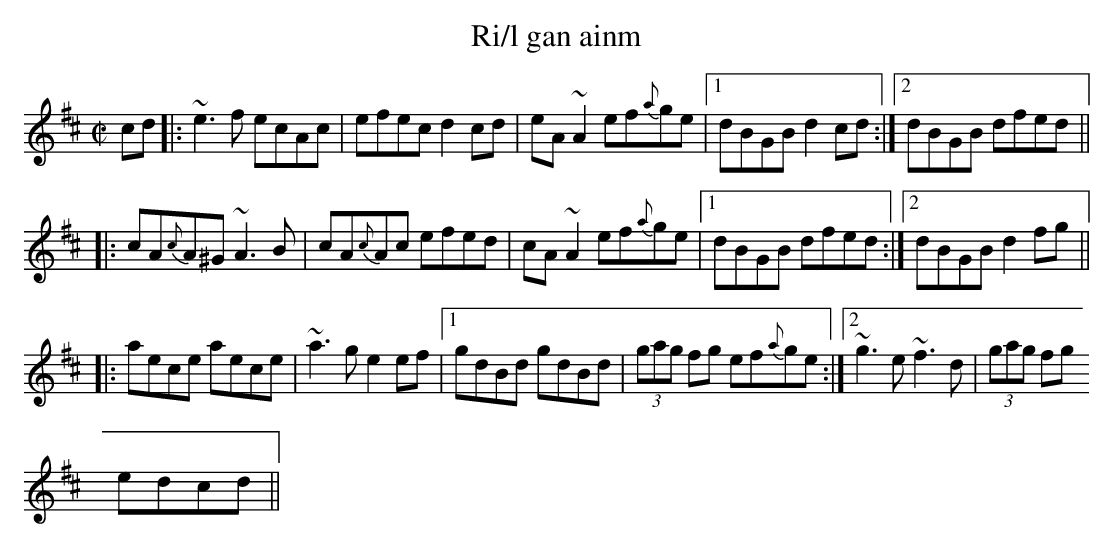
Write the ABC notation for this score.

X:1
T:Ri/l gan ainm
M:C|
L:1/8
K:Amix
cd|:~e3f ecAc|efec d2cd|eA~A2 ef{a}ge|1 dBGB d2cd:|2 dBGB dfed||
|:cA{c}A^G ~A3B|cA{c}Ac efed|cA~A2 ef{a}ge|1 dBGB dfed:|2 dBGB d2fg||
|:aece aece|~a3g e2ef|1 gdBd gdBd|(3gag fg ef{a}ge:|2 ~g3e ~f3d|(3gag fg
edcd||
